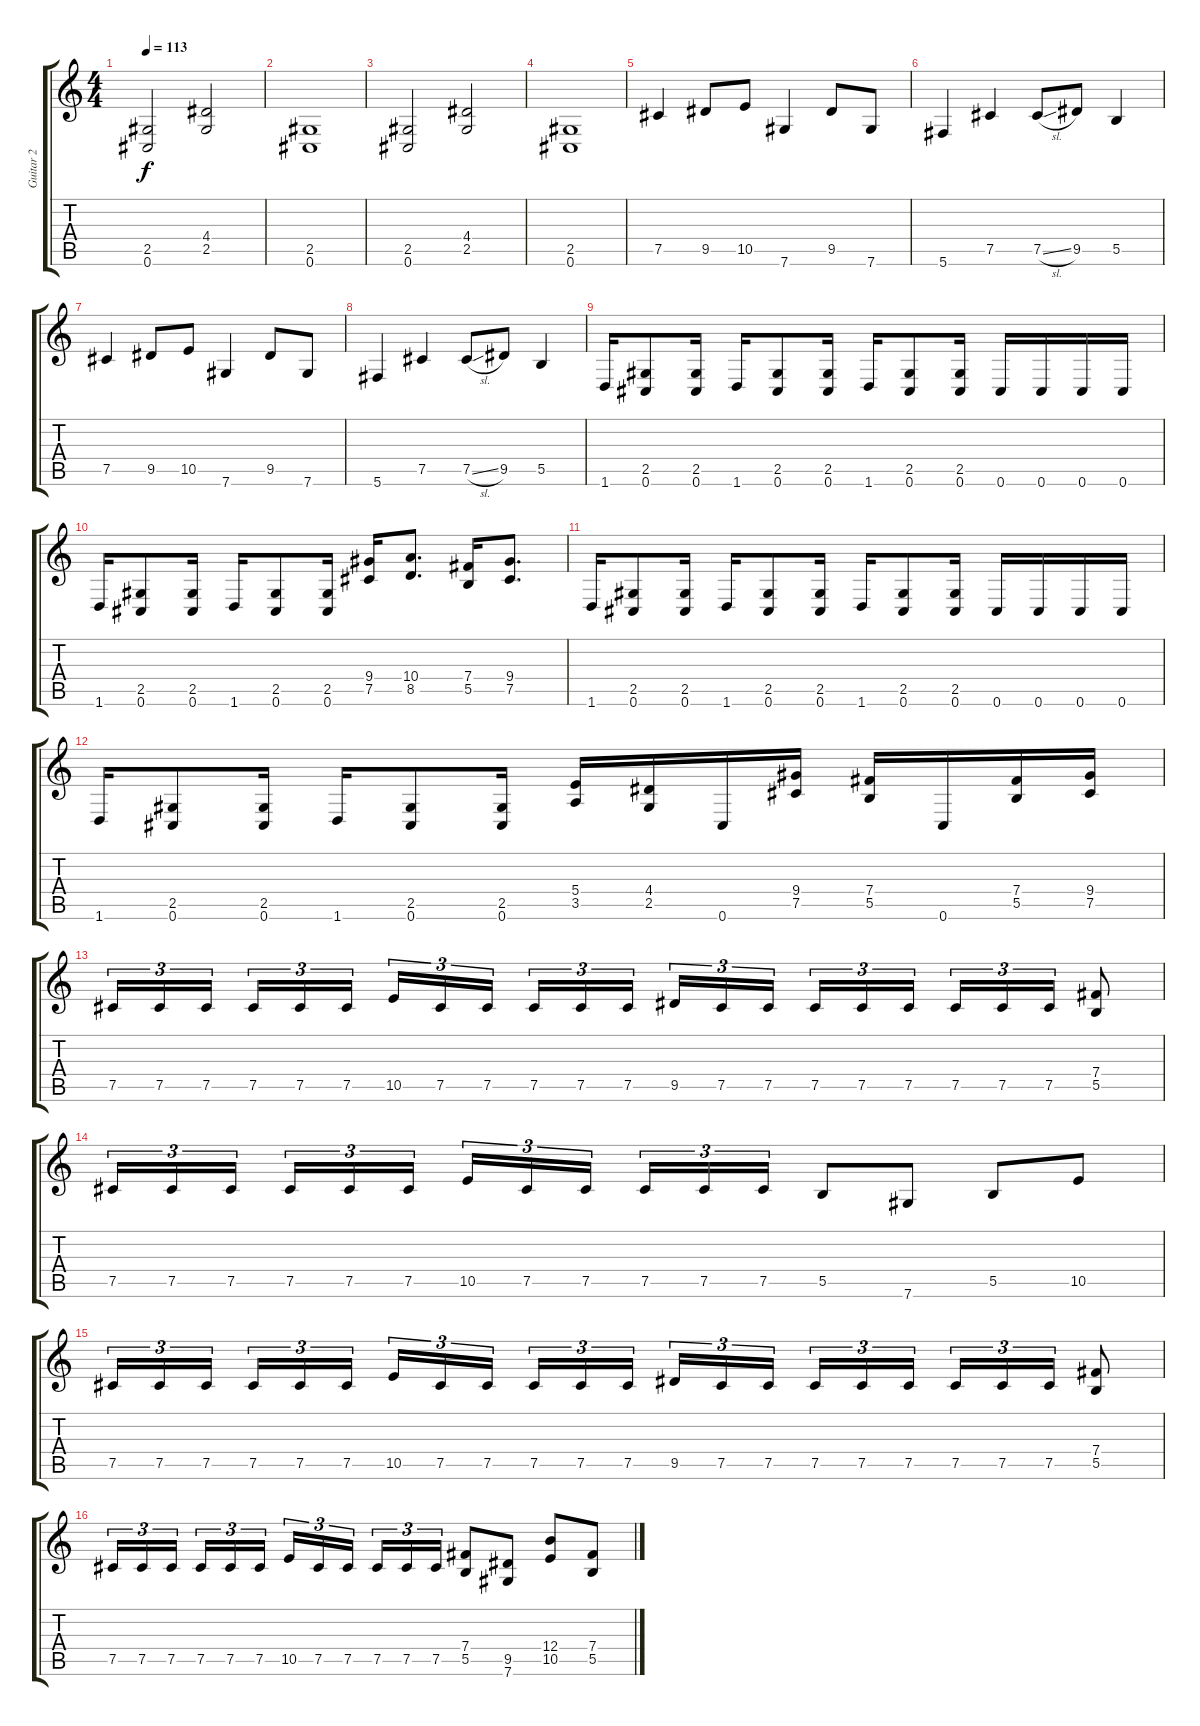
\track ("Guitar 2" "Guitar 2") {instrument distortionguitar}
\staff {score tabs}
\tuning (Db4 Ab3 E3 B2 Gb2 Db2) {hide}
\ts (4 4)
\tempo 113
\clef g2
\ks c
(2.5 0.6).2{dy f} (4.4 2.5).2 |
(2.5 0.6).1 |
(2.5 0.6).2 (4.4 2.5).2 |
(2.5 0.6).1 |
7.5.4 9.5.8 10.5.8 7.6.4 9.5.8 7.6.8 |
5.6.4 7.5.4 7.5{sl}.8 9.5.8 5.5.4 |
7.5.4 9.5.8 10.5.8 7.6.4 9.5.8 7.6.8 |
5.6.4 7.5.4 7.5{sl}.8 9.5.8 5.5.4 |
1.6.16 (2.5 0.6).8 (2.5 0.6).16 1.6.16 (2.5 0.6).8 (2.5 0.6).16 1.6.16 (2.5 0.6).8 (2.5 0.6).16 0.6.16 0.6.16 0.6.16 0.6.16 |
1.6.16 (2.5 0.6).8 (2.5 0.6).16 1.6.16 (2.5 0.6).8 (2.5 0.6).16 (9.4 7.5).16 (10.4 8.5).8{d} (7.4 5.5).16 (9.4 7.5).8{d} |
1.6.16 (2.5 0.6).8 (2.5 0.6).16 1.6.16 (2.5 0.6).8 (2.5 0.6).16 1.6.16 (2.5 0.6).8 (2.5 0.6).16 0.6.16 0.6.16 0.6.16 0.6.16 |
1.6.16 (2.5 0.6).8 (2.5 0.6).16 1.6.16 (2.5 0.6).8 (2.5 0.6).16 (5.4 3.5).16 (4.4 2.5).16 0.6.16 (9.4 7.5).16 (7.4 5.5).16 0.6.16 (7.4 5.5).16 (9.4 7.5).16 |
7.5.16{tu (3 2)} 7.5.16{tu (3 2)} 7.5.16{tu (3 2) beam splitsecondary} 7.5.16{tu (3 2)} 7.5.16{tu (3 2)} 7.5.16{tu (3 2)} 10.5.16{tu (3 2)} 7.5.16{tu (3 2)} 7.5.16{tu (3 2) beam splitsecondary} 7.5.16{tu (3 2)} 7.5.16{tu (3 2)} 7.5.16{tu (3 2)} 9.5.16{tu (3 2)} 7.5.16{tu (3 2)} 7.5.16{tu (3 2) beam splitsecondary} 7.5.16{tu (3 2)} 7.5.16{tu (3 2)} 7.5.16{tu (3 2)} 7.5.16{tu (3 2)} 7.5.16{tu (3 2)} 7.5.16{tu (3 2)} (7.4 5.5).8 |
7.5.16{tu (3 2)} 7.5.16{tu (3 2)} 7.5.16{tu (3 2) beam splitsecondary} 7.5.16{tu (3 2)} 7.5.16{tu (3 2)} 7.5.16{tu (3 2)} 10.5.16{tu (3 2)} 7.5.16{tu (3 2)} 7.5.16{tu (3 2) beam splitsecondary} 7.5.16{tu (3 2)} 7.5.16{tu (3 2)} 7.5.16{tu (3 2)} 5.5.8 7.6.8 5.5.8 10.5.8 |
7.5.16{tu (3 2)} 7.5.16{tu (3 2)} 7.5.16{tu (3 2) beam splitsecondary} 7.5.16{tu (3 2)} 7.5.16{tu (3 2)} 7.5.16{tu (3 2)} 10.5.16{tu (3 2)} 7.5.16{tu (3 2)} 7.5.16{tu (3 2) beam splitsecondary} 7.5.16{tu (3 2)} 7.5.16{tu (3 2)} 7.5.16{tu (3 2)} 9.5.16{tu (3 2)} 7.5.16{tu (3 2)} 7.5.16{tu (3 2) beam splitsecondary} 7.5.16{tu (3 2)} 7.5.16{tu (3 2)} 7.5.16{tu (3 2)} 7.5.16{tu (3 2)} 7.5.16{tu (3 2)} 7.5.16{tu (3 2)} (7.4 5.5).8 |
7.5.16{tu (3 2)} 7.5.16{tu (3 2)} 7.5.16{tu (3 2) beam splitsecondary} 7.5.16{tu (3 2)} 7.5.16{tu (3 2)} 7.5.16{tu (3 2)} 10.5.16{tu (3 2)} 7.5.16{tu (3 2)} 7.5.16{tu (3 2) beam splitsecondary} 7.5.16{tu (3 2)} 7.5.16{tu (3 2)} 7.5.16{tu (3 2)} (7.4 5.5).8 (9.5 7.6).8 (12.4 10.5).8 (7.4 5.5).8
